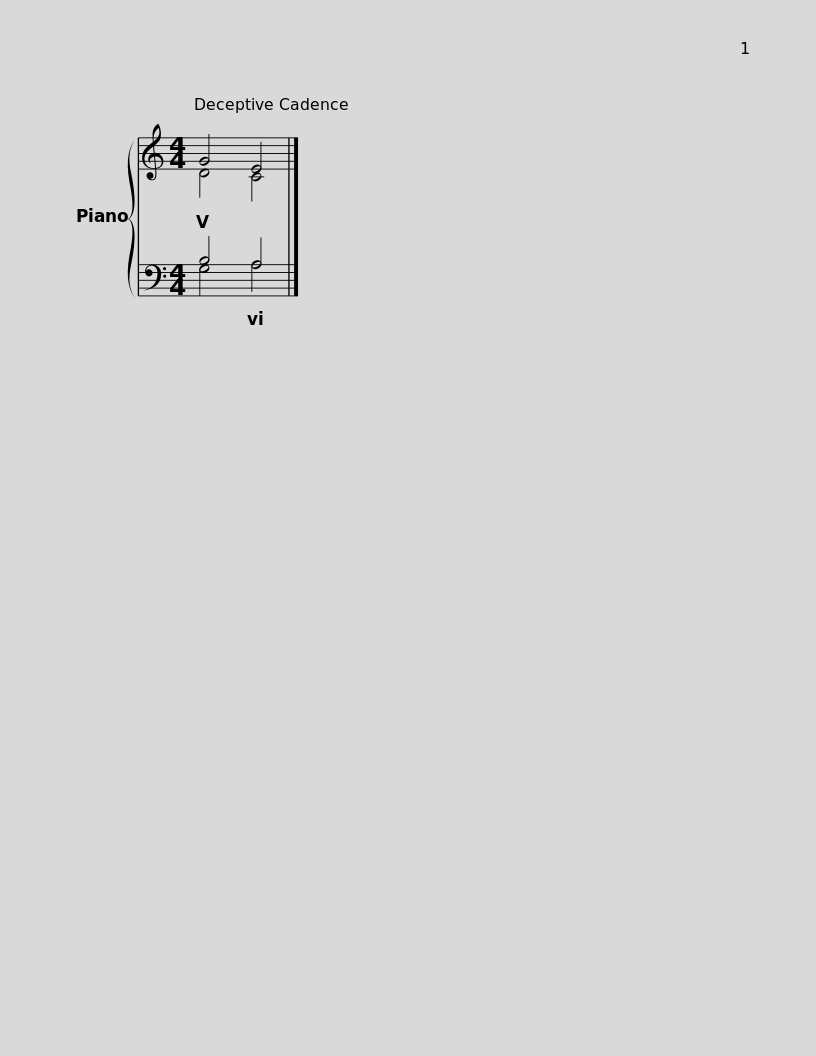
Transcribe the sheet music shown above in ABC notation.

X:1
%%score { ( 1 2 ) | ( 3 4 ) }
L:1/8
M:4/4
I:linebreak $
K:C
V:1 treble
V:2 treble
V:3 bass
V:4 bass
V:1
 G4 E4 |] %1
V:2
 D4 C4 |] %1
V:3
 B,4 A,4 |] %1
V:4
 G,4 A,4 |] %1
